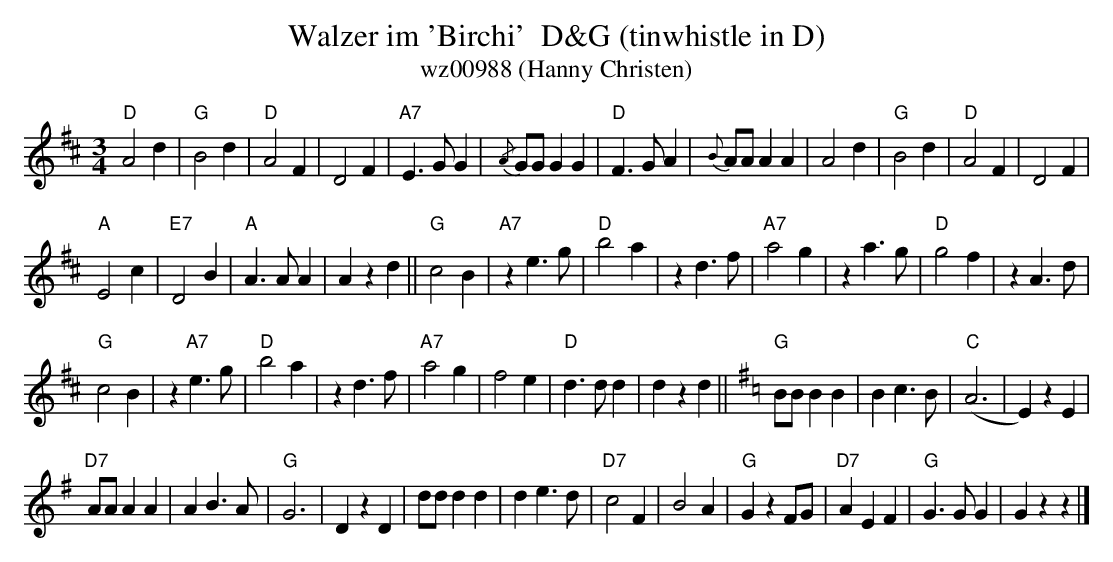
X:1
T:Walzer im 'Birchi'  D&G (tinwhistle in D)
T:wz00988 (Hanny Christen)
M:3/4
L:1/4
K:D %%MIDI gchordon
"D"A2d | "G"B2d | "D"A2F | D2F | "A7"E>GG | {/A}G/2G/2GG | "D"F>GA | {B}A/2A/2AA | A2d | "G"B2d | "D"A2F | D2F |
"A"E2c | "E7"D2B | "A"A>AA | Azd ||"G"c2B | "A7"ze>g | "D"b2a | zd>f | "A7"a2g | za>g | "D"g2f | z A>d |
"G"c2B | z"A7"e>g | "D"b2a | zd>f | "A7"a2g | f2e | "D"d>dd | dzd || [K:G] "G"B/2B/2BB | Bc>B | ("C"A3 | E)zE |
"D7"A/2A/2AA | AB>A | "G"G3 | DzD | d/2d/2dd | de>d | "D7"c2F | B2A | "G"GzF/2G/2 | "D7"AEF | "G"G>GG | Gzz |]
